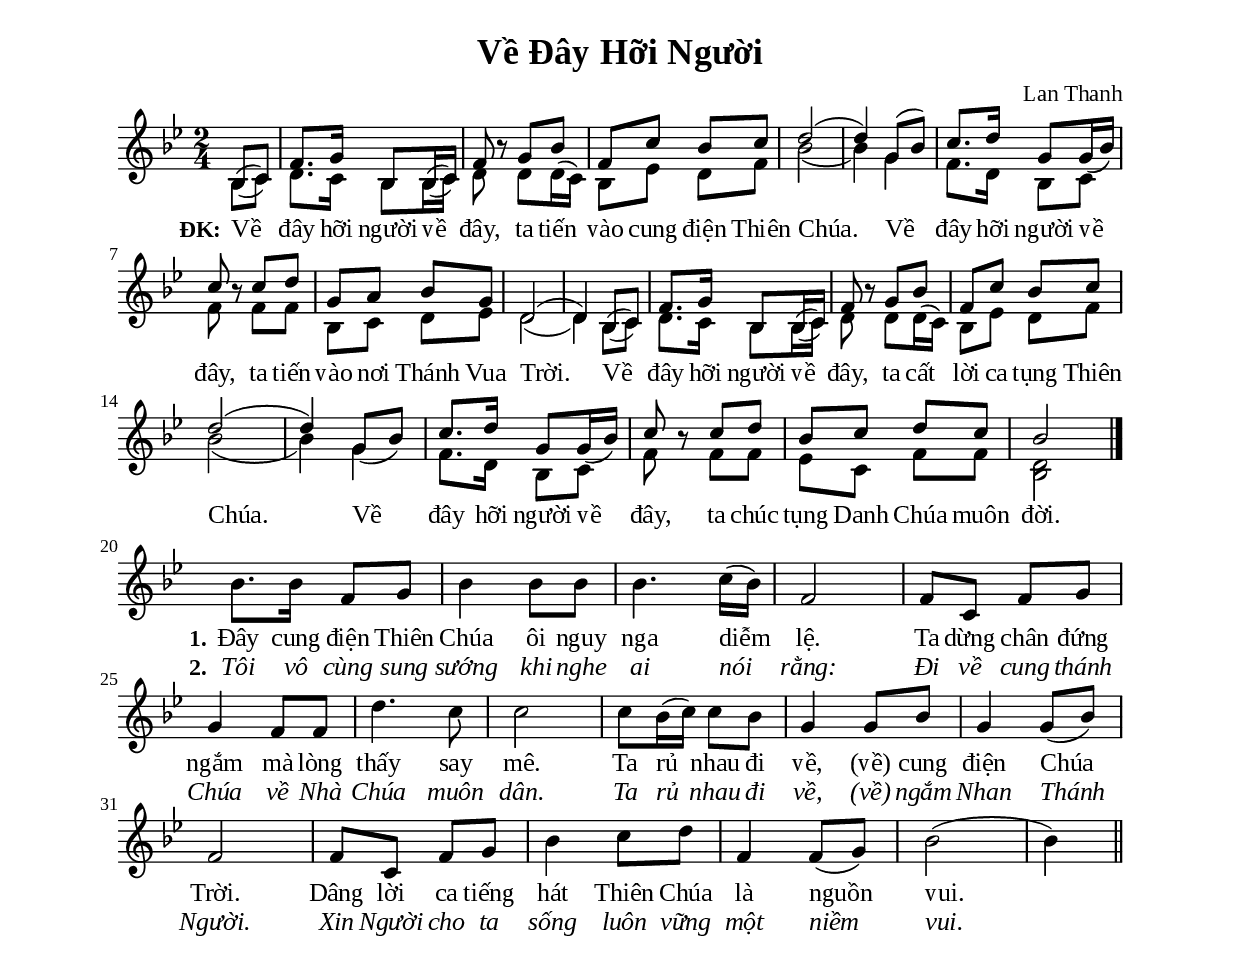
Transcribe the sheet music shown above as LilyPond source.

% Cài đặt chung
\version "2.20.0"
\include "english.ly"

\header {
  title = "Về Đây Hỡi Người"
  composer = "Lan Thanh"
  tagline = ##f
}

global = {
  \key bf \major
  \time 2/4
}

\paper {
  #(set-paper-size "a4")
  top-margin = 15\mm
  bottom-margin = 15\mm
  left-margin = 20\mm
  right-margin = 20\mm
  indent = #0
  #(define fonts
	 (make-pango-font-tree "Liberation Serif"
	 		       "Liberation Serif"
			       "Liberation Serif"
			       (/ 20 20)))
}

inNghieng = { \override LyricText.font-shape = #'italic }

% Nhạc điệp khúc
nhacDiepKhucSop = \relative c' {
  \partial 4 bf8 _(c) |
  f8. g16 bf,8 bf16 _(c) |
  f8 r g bf |
  f8 c' bf c |
  d2 ( |
  d4) g,8 (bf) |
  c8. d16 g,8 g16 _(bf) |
  c8 r c d |
  g, a bf g |
  d2 ( |
  d4) bf8 _(c) |
  f8. g16 bf,8 bf16 _(c) |
  f8 r g bf |
  f c' bf c |
  d2 ( |
  d4) g,8 _(bf) |
  c8. d16 g,8 g16 _(bf) |
  c8 r c d |
  bf c d c |
  bf2 \bar "|."
}

nhacDiepKhucBass = \relative c' {
  \partial 4 bf8 ^(c) |
  d8. c16 bf8 bf16 ^(c) |
  d8 r d d16 ^(c) |
  bf8 ef d f |
  bf2 ( |
  bf4) g4 |
  f8. d16 bf8 c |
  f8 r f f |
  bf, c d ef |
  d2 ( |
  d4) bf8 ^(c) |
  d8. c16 bf8 bf16 ^(c) |
  d8 r d d16 ^(c) |
  bf8 ef d f |
  bf2 ( |
  bf4) g4 |
  f8. d16 bf8 c |
  f8 r f f |
  ef c f f |
  <d bf>2
}

% Nhạc phiên khúc
nhacPhienKhuc = \relative c'' {
  \set Score.currentBarNumber = #20
  bf8. bf16 f8 g |
  bf4 bf8 bf |
  bf4. c16 (bf) |
  f2 |
  f8 c f g |
  g4 f8 f |
  d'4. c8 |
  c2 |
  c8 bf16 (c) c8 bf |
  g4 g8 bf |
  g4 g8 (bf) |
  f2 |
  f8 c f g |
  bf4 c8 d |
  f,4 f8 (g) |
  bf2 ( |
  bf4) \bar "||"
}

% Lời điệp khúc
loiDiepKhuc = \lyricmode {
  \set stanza = #"ĐK:"
  Về đây hỡi người về đây, ta tiến vào cung điện Thiên Chúa.
  Về đây hỡi người về đây, ta tiến vào nơi Thánh Vua Trời.
  Về đây hỡi người về đây, ta cất lời ca tụng Thiên Chúa.
  Về đây hỡi người về đây, ta chúc tụng Danh Chúa muôn đời.
}

% Lời phiên khúc
loiPhienKhucMot = \lyricmode {
  \set stanza = #"1."
  Đây cung điện Thiên Chúa ôi nguy nga diễm lệ.
  Ta dừng chân đứng ngắm mà lòng thấy say mê.
  Ta rủ nhau đi về, (về) cung điện Chúa Trời.
  Dâng lời ca tiếng hát Thiên Chúa là nguồn vui.
}

loiPhienKhucHai = \lyricmode {
  \set stanza = #"2."
  Tôi vô cùng sung sướng khi nghe ai nói rằng:
  Đi về cung thánh Chúa về Nhà Chúa muôn dân.
  Ta rủ nhau đi về, (về) ngắm Nhan Thánh Người.
  Xin Người cho ta sống luôn vững một niềm vui.
}

% Dàn trang
\score {
  \new ChoirStaff <<
    \new Staff = chorus \with {
        \consists "Merge_rests_engraver"
      }
      <<
      \new Voice = "sopranos" {
        \voiceOne \global \stemUp \nhacDiepKhucSop
      }
      \new Voice = "basses" {
        \voiceTwo \global \stemDown \nhacDiepKhucBass
      }
    >>
    \new Lyrics = basses
    \context Lyrics = basses \lyricsto sopranos \loiDiepKhuc
  >>
}

\score {
  \new ChoirStaff <<
    \new Staff = verses <<
      \override Staff.TimeSignature.transparent = ##t
      \new Voice = "verse" {
        \global \stemNeutral \nhacPhienKhuc
      }
    >>
    \new Lyrics \lyricsto verse \loiPhienKhucMot
    \new Lyrics \with \inNghieng \lyricsto verse \loiPhienKhucHai
  >>
}
